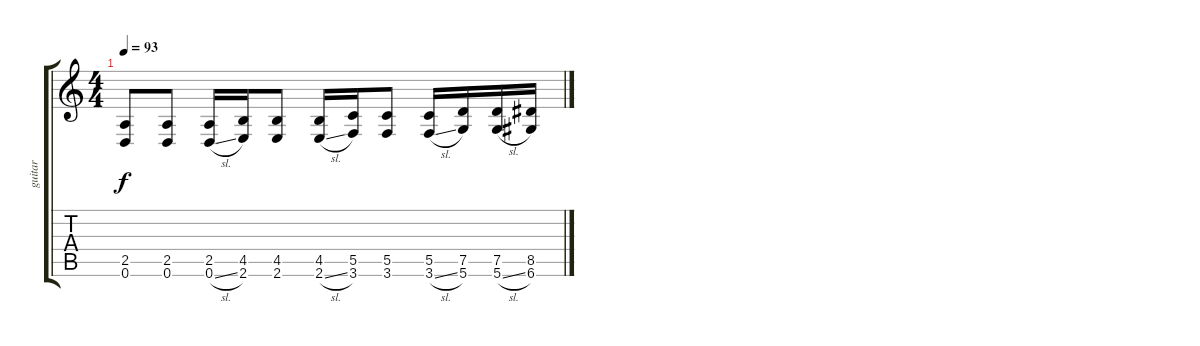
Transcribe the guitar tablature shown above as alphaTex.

\track ("guitar" "guitar") {instrument distortionguitar}
\staff {score tabs}
\tuning (D4 A3 F3 C3 G2 D2) {hide}
\ts (4 4)
\tempo 93
\clef g2
\ks c
(2.5 0.6).8{dy f} (2.5 0.6).8 (2.5 0.6{sl}).16 (4.5 2.6).16 (4.5 2.6).8 (4.5 2.6{sl}).16 (5.5 3.6).16 (5.5 3.6).8 (5.5 3.6{sl}).16 (7.5 5.6).16 (7.5 5.6{sl}).16 (8.5 6.6).16
